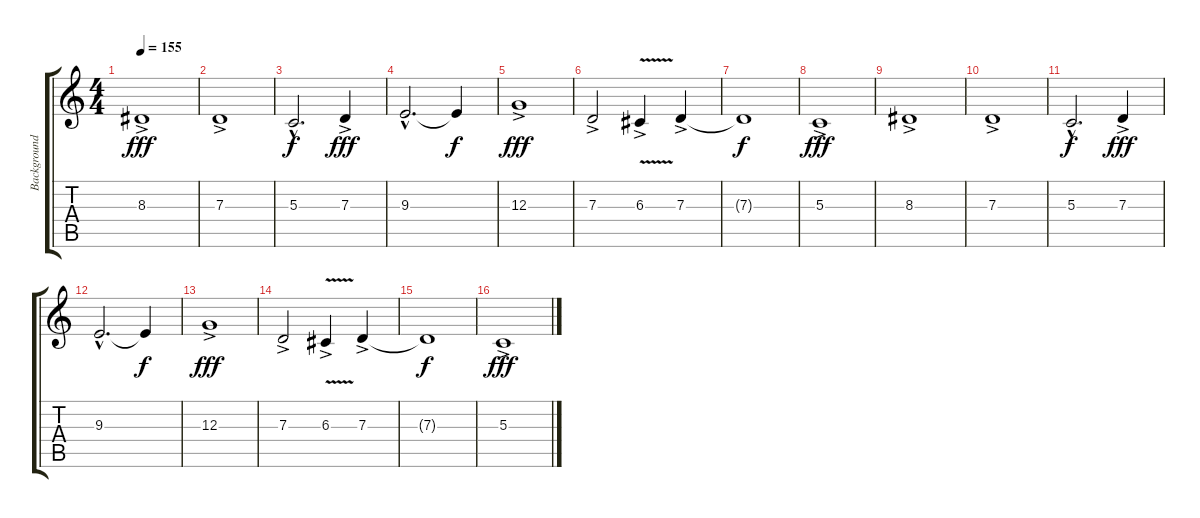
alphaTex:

\track ("Background" "Background") {instrument pad4choir}
\staff {score tabs}
\tuning (E4 B3 G3 D3 A2 E2) {hide}
\ts (4 4)
\tempo 155
\clef g2
\ks c
8.3{ac}.1{dy fff} |
7.3{ac}.1 |
5.3{hac}.2{d dy f} 7.3{ac}.4{dy fff} |
9.3{hac}.2{d} 9.3{t}.4{dy f} |
12.3{ac}.1{dy fff} |
7.3{ac}.2 6.3{v ac}.4 7.3{ac}.4 |
7.3{t}.1{dy f} |
5.3{ac}.1{dy fff} |
8.3{ac}.1 |
7.3{ac}.1 |
5.3{hac}.2{d dy f} 7.3{ac}.4{dy fff} |
9.3{hac}.2{d} 9.3{t}.4{dy f} |
12.3{ac}.1{dy fff} |
7.3{ac}.2 6.3{v ac}.4 7.3{ac}.4 |
7.3{t}.1{dy f} |
5.3{ac}.1{dy fff}
